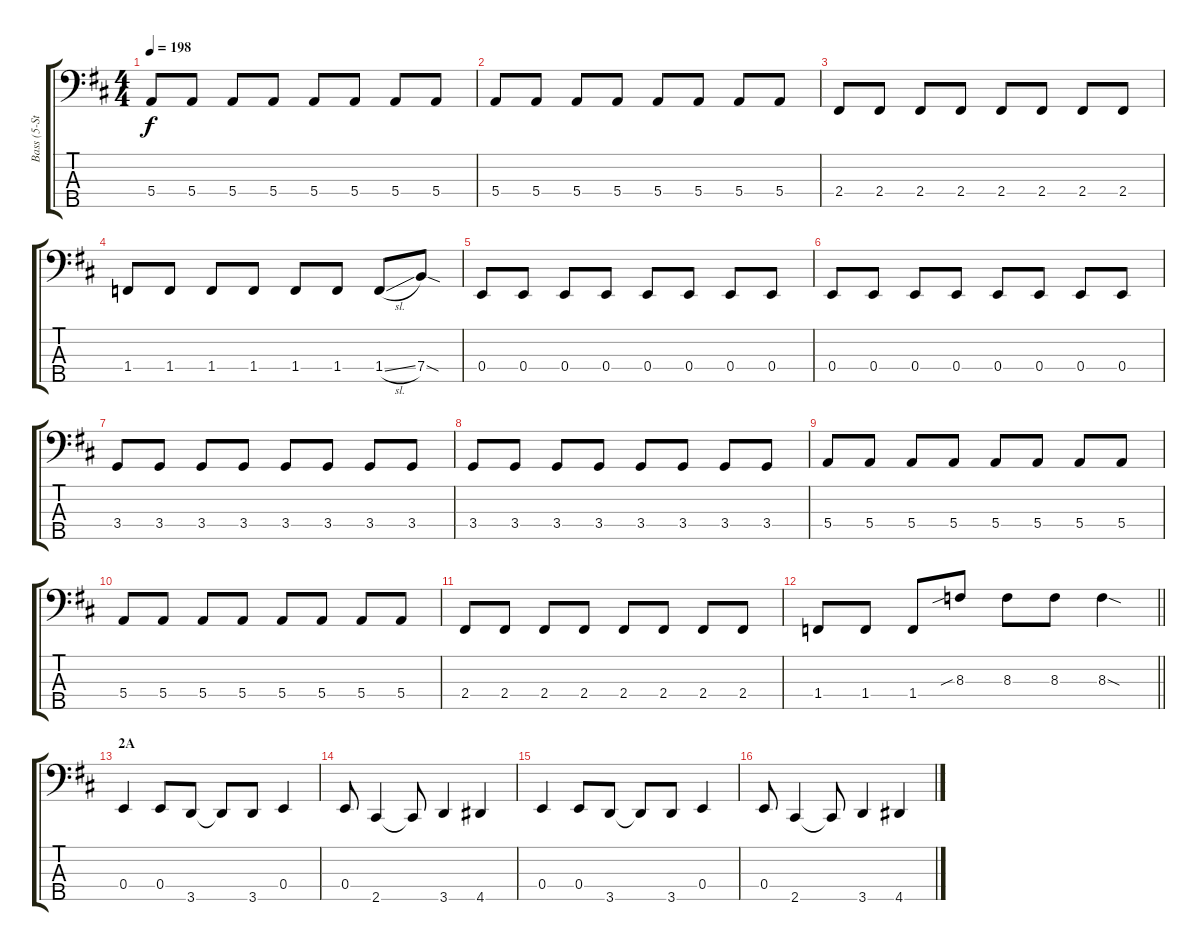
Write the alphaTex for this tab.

\track ("Bass (5-Strings)" "Bass (5-St") {instrument electricbassfinger}
\staff {score tabs}
\tuning (G2 D2 A1 E1 B0) {hide}
\ts (4 4)
\tempo 198
\clef f4
\ks d
5.4.8{dy f} 5.4.8 5.4.8 5.4.8 5.4.8 5.4.8 5.4.8 5.4.8 |
5.4.8 5.4.8 5.4.8 5.4.8 5.4.8 5.4.8 5.4.8 5.4.8 |
2.4.8 2.4.8 2.4.8 2.4.8 2.4.8 2.4.8 2.4.8 2.4.8 |
1.4.8 1.4.8 1.4.8 1.4.8 1.4.8 1.4.8 1.4{sl}.8 7.4{sod}.8 |
0.4.8 0.4.8 0.4.8 0.4.8 0.4.8 0.4.8 0.4.8 0.4.8 |
0.4.8 0.4.8 0.4.8 0.4.8 0.4.8 0.4.8 0.4.8 0.4.8 |
3.4.8 3.4.8 3.4.8 3.4.8 3.4.8 3.4.8 3.4.8 3.4.8 |
3.4.8 3.4.8 3.4.8 3.4.8 3.4.8 3.4.8 3.4.8 3.4.8 |
5.4.8 5.4.8 5.4.8 5.4.8 5.4.8 5.4.8 5.4.8 5.4.8 |
5.4.8 5.4.8 5.4.8 5.4.8 5.4.8 5.4.8 5.4.8 5.4.8 |
2.4.8 2.4.8 2.4.8 2.4.8 2.4.8 2.4.8 2.4.8 2.4.8 |
\barLineRight lightlight
1.4.8 1.4.8 1.4.8 8.3{sib}.8 8.3.8 8.3.8 8.3{sod}.4 |
\section ("" "2A")
0.4.4 0.4.8 3.5.8 3.5{t}.8 3.5.8 0.4.4 |
0.4.8 2.5.4 2.5{t}.8 3.5.4 4.5.4 |
0.4.4 0.4.8 3.5.8 3.5{t}.8 3.5.8 0.4.4 |
0.4.8 2.5.4 2.5{t}.8 3.5.4 4.5.4
